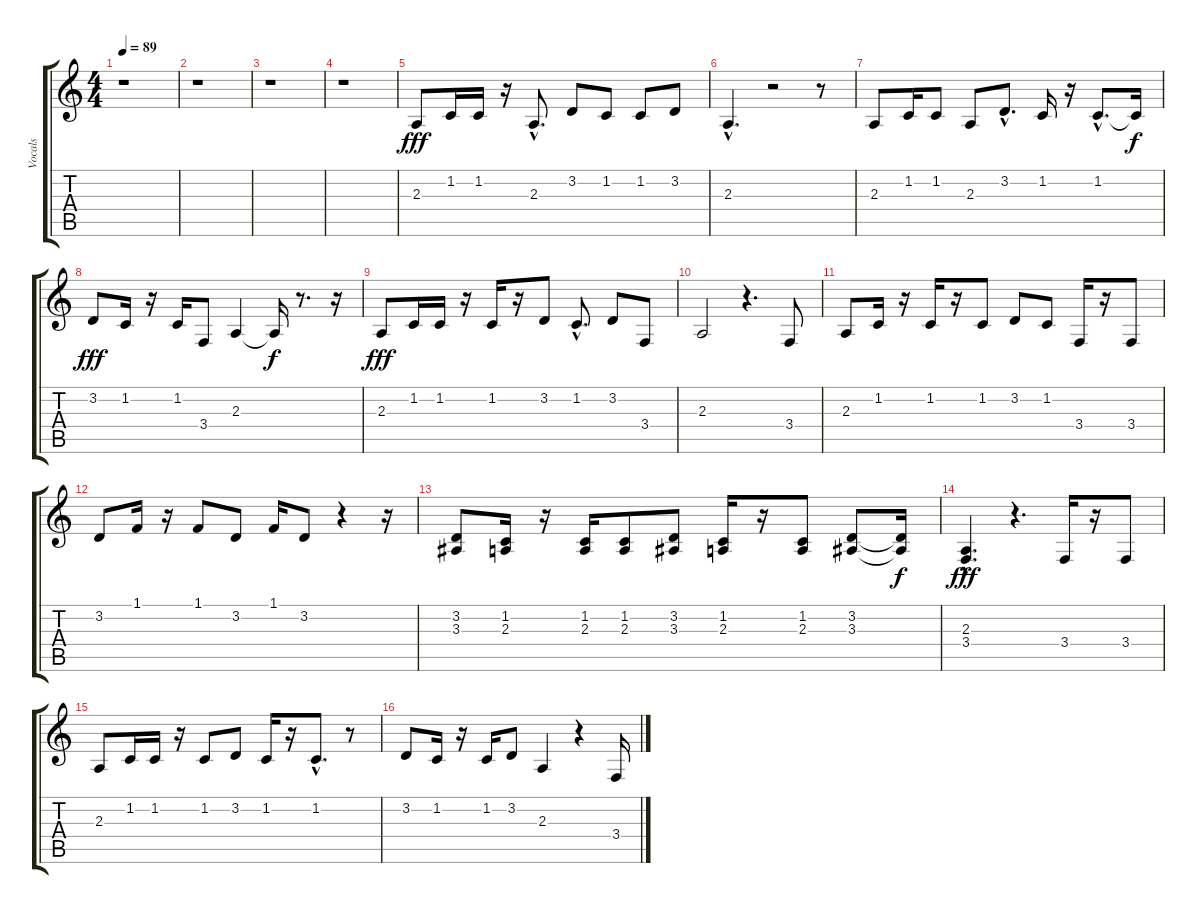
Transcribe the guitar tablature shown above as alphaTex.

\track ("Vocals" "Vocals") {instrument stringensemble1}
\staff {score tabs}
\tuning (E4 B3 G3 D3 A2 E2) {hide}
\ts (4 4)
\tempo 89
\clef g2
\ks c
r.1{dy fff instrument stringensemble1} |
r.1 |
r.1 |
r.1 |
2.3.8 1.2.16 1.2.16 r.16 2.3{hac}.8{d} 3.2.8 1.2.8 1.2.8 3.2.8 |
2.3{hac}.4{d} r.2 r.8 |
2.3.8 1.2.16 1.2.8 2.3.8 3.2{hac}.8{d} 1.2.16 r.16 1.2{hac}.8{d} 1.2{t}.16{dy f} |
3.2.8{dy fff} 1.2.16 r.16 1.2.16 3.4.8 2.3.4 2.3{t}.16{dy f} r.8{d} r.16 |
2.3.8{dy fff} 1.2.16 1.2.16 r.16 1.2.16 r.16 3.2.8 1.2{hac}.8{d} 3.2.8 3.4.8 |
2.3.2 r.4{d} 3.4.8 |
2.3.8 1.2.16 r.16 1.2.16 r.16 1.2.8 3.2.8 1.2.8 3.4.16 r.16 3.4.8 |
3.2.8 1.1.16 r.16 1.1.8 3.2.8 1.1.16 3.2.8 r.4 r.16 |
(3.2 3.3).8 (1.2 2.3).16 r.16 (1.2 2.3).16 (1.2 2.3).8 (3.2 3.3).8 (1.2 2.3).16 r.16 (1.2 2.3).8 (3.2 3.3).8 (3.2{t} 3.3{t}).16{dy f} |
(2.3{hac} 3.4{hac}).4{d dy fff} r.4{d} 3.4.16 r.16 3.4.8 |
2.3.8 1.2.16 1.2.16 r.16 1.2.8 3.2.8 1.2.16 r.16 1.2{hac}.8{d} r.8 |
3.2.8 1.2.16 r.16 1.2.16 3.2.8 2.3.4 r.4 3.4.16
